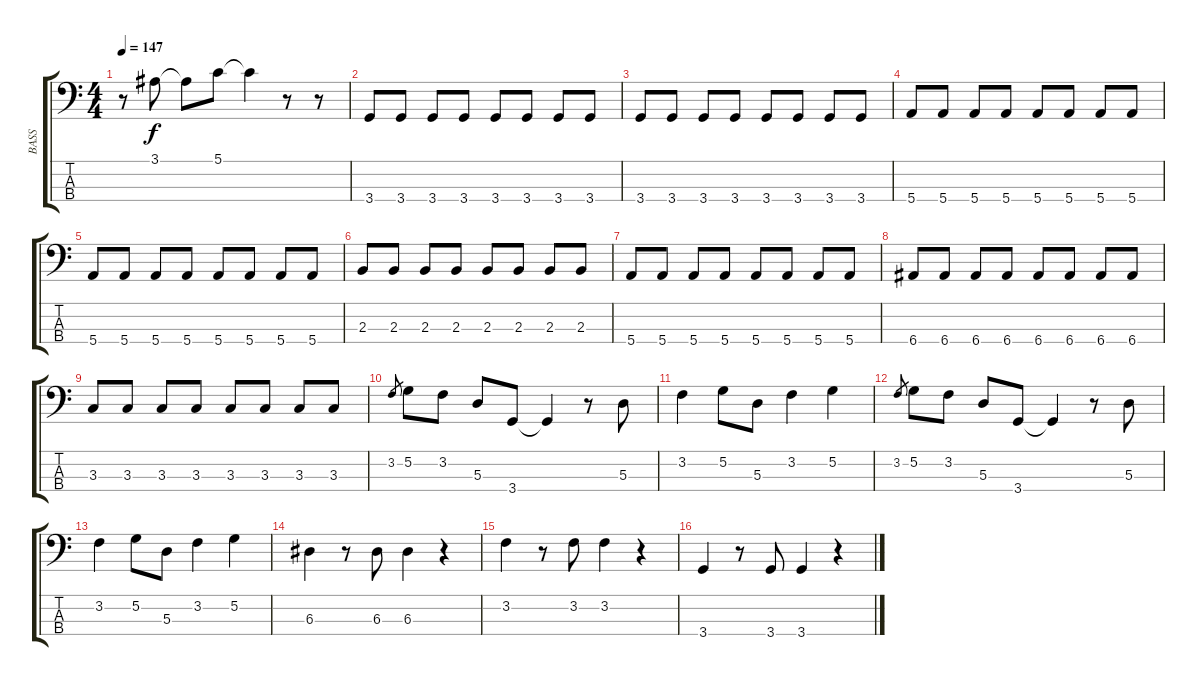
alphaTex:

\track ("BASS" "BASS") {instrument electricbassfinger}
\staff {score tabs}
\tuning (G2 D2 A1 E1) {hide}
\ts (4 4)
\tempo 147
\clef f4
\ks c
r.8{dy f} 3.1.8 3.1{t}.8 5.1.8 5.1{t}.4 r.8 r.8 |
3.4.8 3.4.8 3.4.8 3.4.8 3.4.8 3.4.8 3.4.8 3.4.8 |
3.4.8 3.4.8 3.4.8 3.4.8 3.4.8 3.4.8 3.4.8 3.4.8 |
5.4.8 5.4.8 5.4.8 5.4.8 5.4.8 5.4.8 5.4.8 5.4.8 |
5.4.8 5.4.8 5.4.8 5.4.8 5.4.8 5.4.8 5.4.8 5.4.8 |
2.3.8 2.3.8 2.3.8 2.3.8 2.3.8 2.3.8 2.3.8 2.3.8 |
5.4.8 5.4.8 5.4.8 5.4.8 5.4.8 5.4.8 5.4.8 5.4.8 |
6.4.8 6.4.8 6.4.8 6.4.8 6.4.8 6.4.8 6.4.8 6.4.8 |
3.3.8 3.3.8 3.3.8 3.3.8 3.3.8 3.3.8 3.3.8 3.3.8 |
3.2.8{gr} 5.2.8 3.2.8 5.3.8 3.4.8 3.4{t}.4 r.8 5.3.8 |
3.2.4 5.2.8 5.3.8 3.2.4 5.2.4 |
3.2.8{gr} 5.2.8 3.2.8 5.3.8 3.4.8 3.4{t}.4 r.8 5.3.8 |
3.2.4 5.2.8 5.3.8 3.2.4 5.2.4 |
6.3.4 r.8 6.3.8 6.3.4 r.4 |
3.2.4 r.8 3.2.8 3.2.4 r.4 |
3.4.4 r.8 3.4.8 3.4.4 r.4
